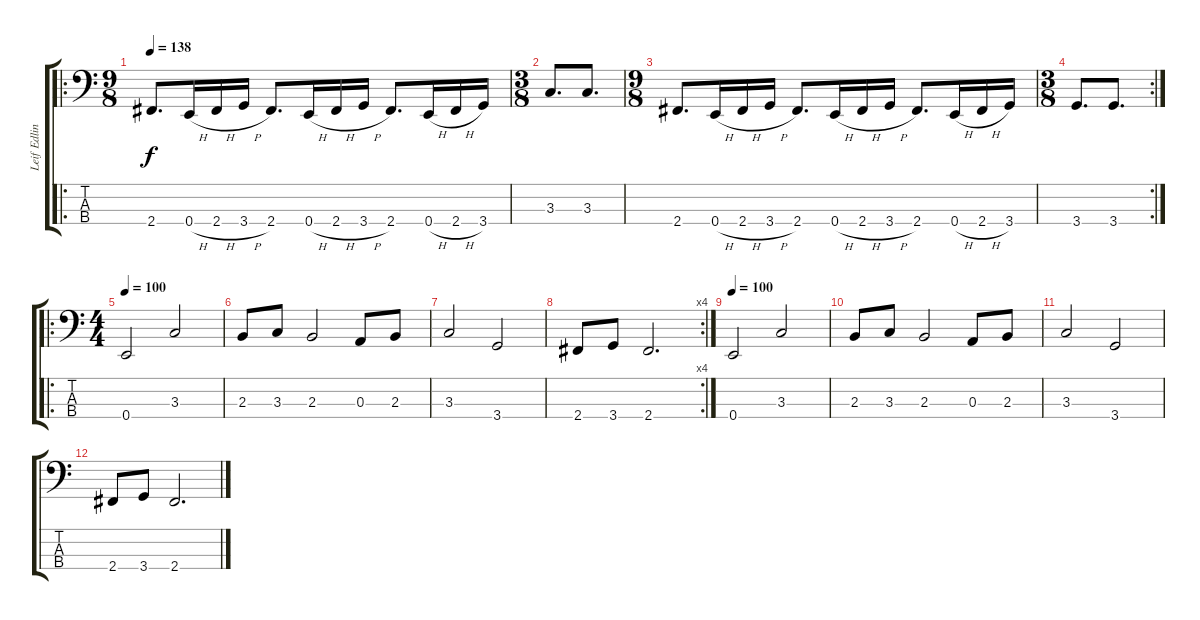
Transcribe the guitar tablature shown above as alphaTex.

\track ("Leif Edling" "Leif Edlin") {instrument electricbassfinger}
\staff {score tabs}
\tuning (G2 D2 A1 E1) {hide}
\ro
\ts (9 8)
\tempo 138
\clef f4
\ks c
2.4.8{d dy f} 0.4{h}.16 2.4{h}.16 3.4{h}.16 2.4.8{d} 0.4{h}.16 2.4{h}.16 3.4{h}.16 2.4.8{d} 0.4{h}.16 2.4{h}.16 3.4.16 |
\ts (3 8)
3.3.8{d} 3.3.8{d} |
\ts (9 8)
2.4.8{d} 0.4{h}.16 2.4{h}.16 3.4{h}.16 2.4.8{d} 0.4{h}.16 2.4{h}.16 3.4{h}.16 2.4.8{d} 0.4{h}.16 2.4{h}.16 3.4.16 |
\rc 2
\ts (3 8)
3.4.8{d} 3.4.8{d} |
\ro
\ts (4 4)
\tempo 100
0.4.2 3.3.2 |
2.3.8 3.3.8 2.3.2 0.3.8 2.3.8 |
3.3.2 3.4.2 |
\rc 4
2.4.8 3.4.8 2.4.2{d} |
\tempo 100
0.4.2 3.3.2 |
2.3.8 3.3.8 2.3.2 0.3.8 2.3.8 |
3.3.2 3.4.2 |
2.4.8 3.4.8 2.4.2{d}
